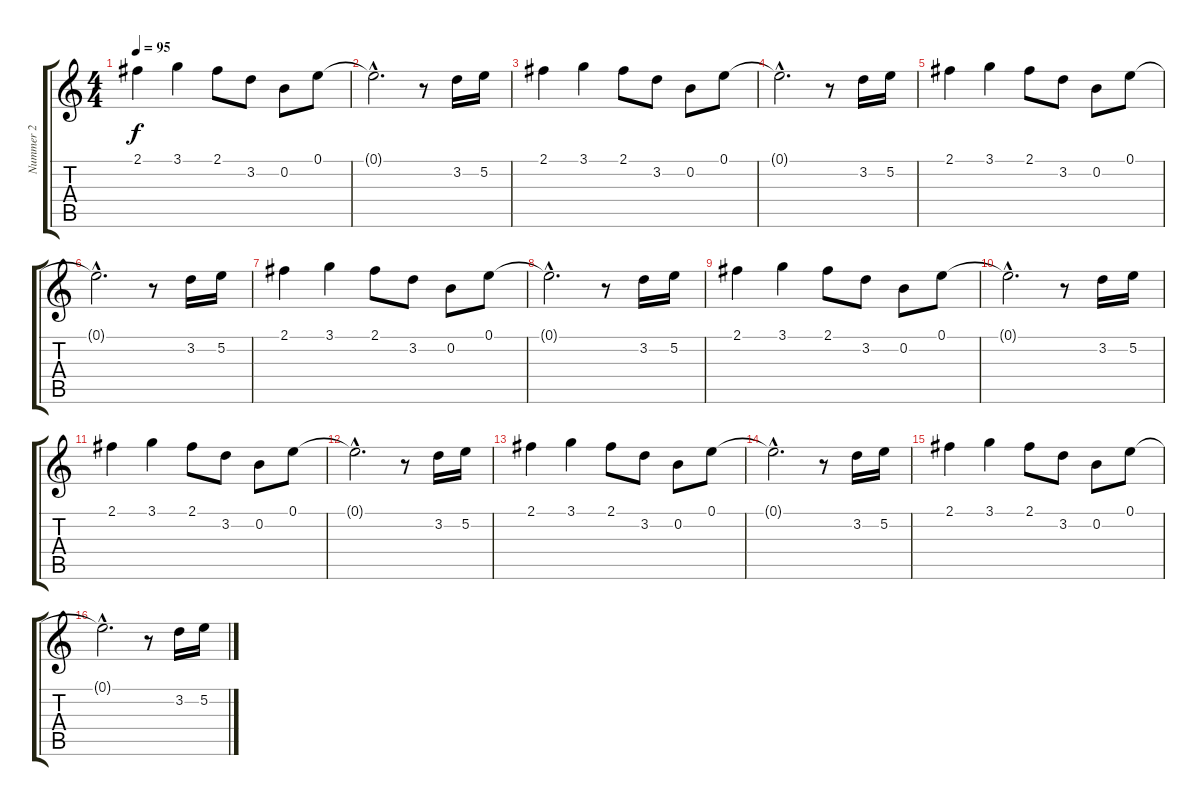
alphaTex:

\track ("Nummer 2" "Nummer 2") {instrument electricguitarclean}
\staff {score tabs}
\tuning (E4 B3 G3 D3 A2 E2) {hide}
\ts (4 4)
\tempo 95
\clef g2
\ks c
2.1.4{dy f} 3.1.4 2.1.8 3.2.8 0.2.8 0.1.8 |
0.1{hac t}.2{d} r.8 3.2.16 5.2.16 |
2.1.4 3.1.4 2.1.8 3.2.8 0.2.8 0.1.8 |
0.1{hac t}.2{d} r.8 3.2.16 5.2.16 |
2.1.4 3.1.4 2.1.8 3.2.8 0.2.8 0.1.8 |
0.1{hac t}.2{d} r.8 3.2.16 5.2.16 |
2.1.4 3.1.4 2.1.8 3.2.8 0.2.8 0.1.8 |
0.1{hac t}.2{d} r.8 3.2.16 5.2.16 |
2.1.4 3.1.4 2.1.8 3.2.8 0.2.8 0.1.8 |
0.1{hac t}.2{d} r.8 3.2.16 5.2.16 |
2.1.4 3.1.4 2.1.8 3.2.8 0.2.8 0.1.8 |
0.1{hac t}.2{d} r.8 3.2.16 5.2.16 |
2.1.4 3.1.4 2.1.8 3.2.8 0.2.8 0.1.8 |
0.1{hac t}.2{d} r.8 3.2.16 5.2.16 |
2.1.4 3.1.4 2.1.8 3.2.8 0.2.8 0.1.8 |
0.1{hac t}.2{d} r.8 3.2.16 5.2.16
